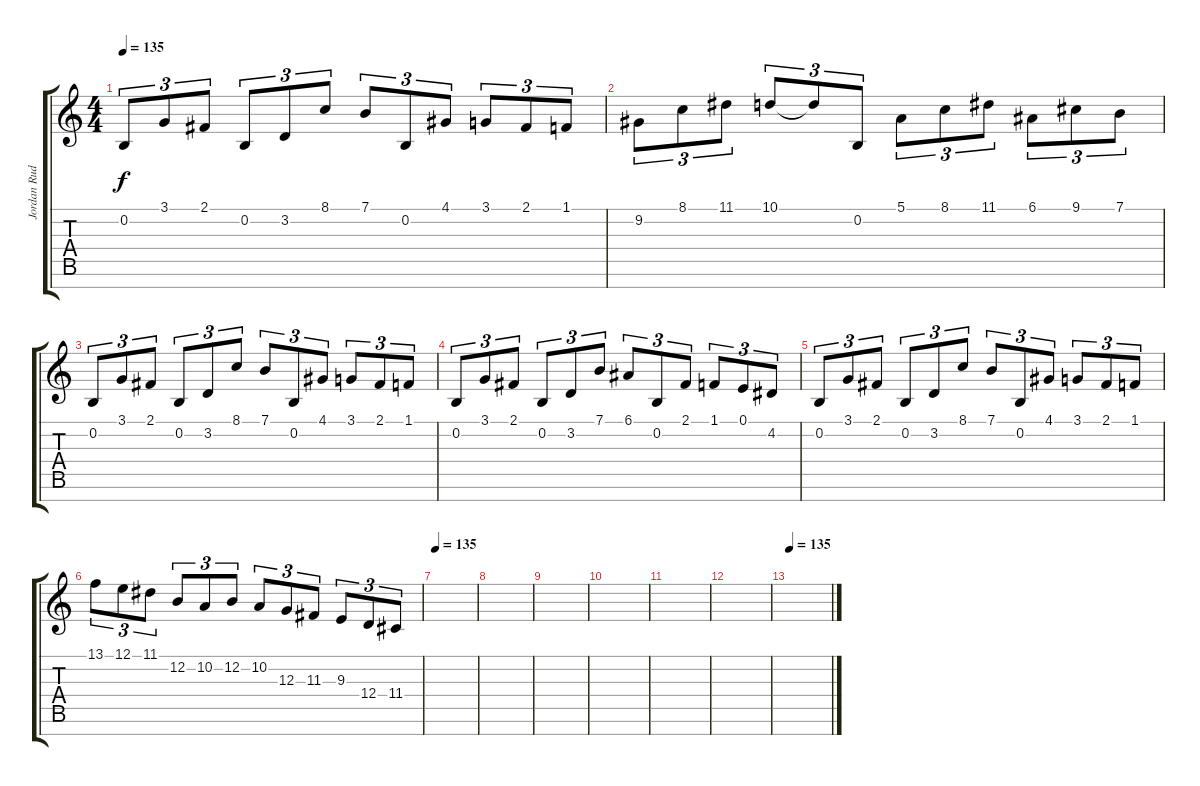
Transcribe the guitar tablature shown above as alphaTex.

\track ("Jordan Rudess Synth Strings" "Jordan Rud") {instrument synthstrings1}
\staff {score tabs}
\tuning (E4 B3 G3 D3 A2 E2 B1) {hide}
\ts (4 4)
\tempo 135
\clef g2
\ks c
0.2.8{tu (3 2) dy f} 3.1.8{tu (3 2)} 2.1.8{tu (3 2)} 0.2.8{tu (3 2)} 3.2.8{tu (3 2)} 8.1.8{tu (3 2)} 7.1.8{tu (3 2)} 0.2.8{tu (3 2)} 4.1.8{tu (3 2)} 3.1.8{tu (3 2)} 2.1.8{tu (3 2)} 1.1.8{tu (3 2)} |
9.2.8{tu (3 2)} 8.1.8{tu (3 2)} 11.1.8{tu (3 2)} 10.1.8{tu (3 2)} 10.1{t}.8{tu (3 2)} 0.2.8{tu (3 2)} 5.1.8{tu (3 2)} 8.1.8{tu (3 2)} 11.1.8{tu (3 2)} 6.1.8{tu (3 2)} 9.1.8{tu (3 2)} 7.1.8{tu (3 2)} |
0.2.8{tu (3 2)} 3.1.8{tu (3 2)} 2.1.8{tu (3 2)} 0.2.8{tu (3 2)} 3.2.8{tu (3 2)} 8.1.8{tu (3 2)} 7.1.8{tu (3 2)} 0.2.8{tu (3 2)} 4.1.8{tu (3 2)} 3.1.8{tu (3 2)} 2.1.8{tu (3 2)} 1.1.8{tu (3 2)} |
0.2.8{tu (3 2)} 3.1.8{tu (3 2)} 2.1.8{tu (3 2)} 0.2.8{tu (3 2)} 3.2.8{tu (3 2)} 7.1.8{tu (3 2)} 6.1.8{tu (3 2)} 0.2.8{tu (3 2)} 2.1.8{tu (3 2)} 1.1.8{tu (3 2)} 0.1.8{tu (3 2)} 4.2.8{tu (3 2)} |
0.2.8{tu (3 2)} 3.1.8{tu (3 2)} 2.1.8{tu (3 2)} 0.2.8{tu (3 2)} 3.2.8{tu (3 2)} 8.1.8{tu (3 2)} 7.1.8{tu (3 2)} 0.2.8{tu (3 2)} 4.1.8{tu (3 2)} 3.1.8{tu (3 2)} 2.1.8{tu (3 2)} 1.1.8{tu (3 2)} |
13.1.8{tu (3 2)} 12.1.8{tu (3 2)} 11.1.8{tu (3 2)} 12.2.8{tu (3 2)} 10.2.8{tu (3 2)} 12.2.8{tu (3 2)} 10.2.8{tu (3 2)} 12.3.8{tu (3 2)} 11.3.8{tu (3 2)} 9.3.8{tu (3 2)} 12.4.8{tu (3 2)} 11.4.8{tu (3 2)} |
\tempo 135
|
|
|
|
|
|
\tempo 135
